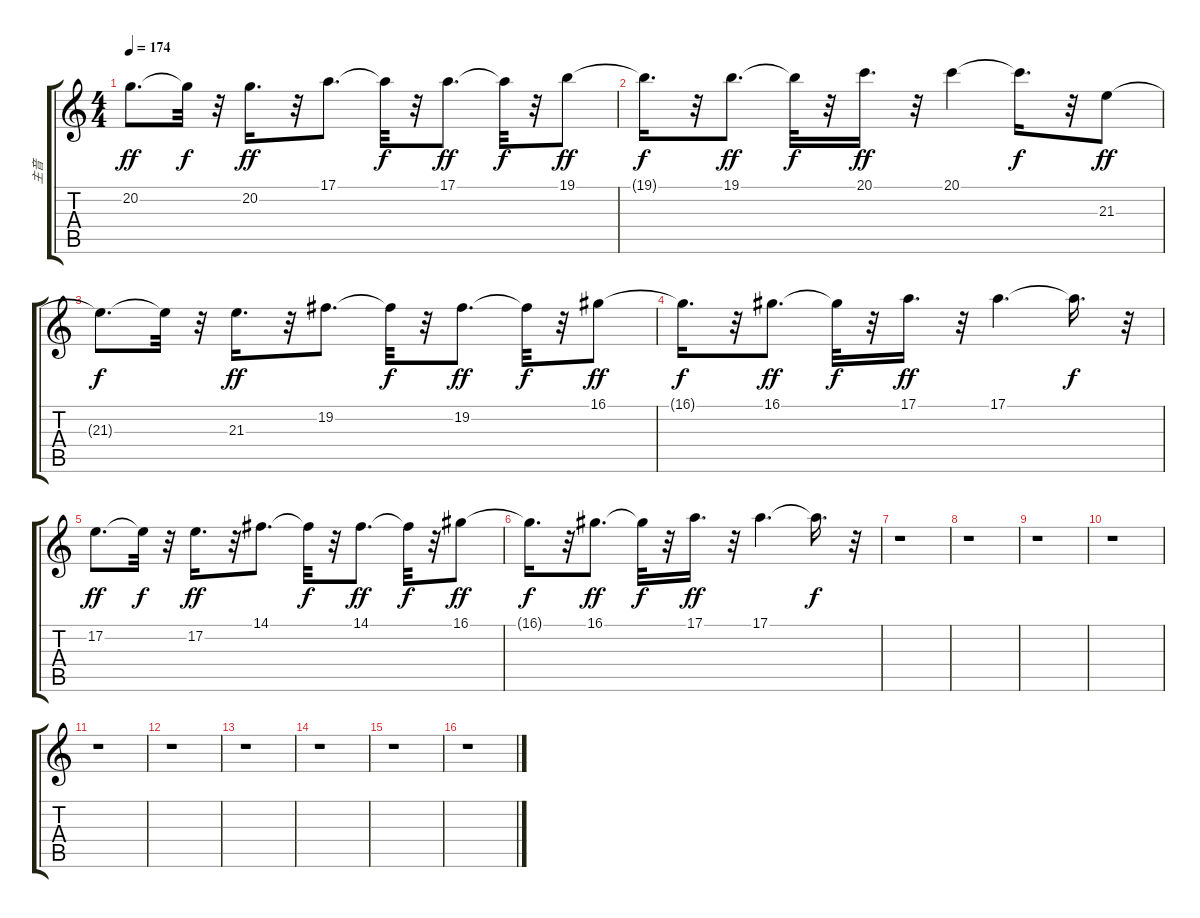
\track ("主音" "主音") {instrument pad3polysynth}
\staff {score tabs}
\tuning (E4 B3 G3 D3 A2 E2) {hide}
\ts (4 4)
\tempo 174
\clef g2
\ks c
20.2.8{d dy ff} 20.2{t}.32{dy f} r.32 20.2.16{d dy ff} r.32 17.1.8{d} 17.1{t}.32{dy f} r.32 17.1.8{d dy ff} 17.1{t}.32{dy f} r.32 19.1.8{dy ff} |
19.1{t}.16{d dy f} r.32 19.1.8{d dy ff} 19.1{t}.32{dy f} r.32 20.1.16{d dy ff} r.32 20.1.4 20.1{t}.16{d dy f} r.32 21.3.8{dy ff} |
21.3{t}.8{d dy f} 21.3{t}.32 r.32 21.3.16{d dy ff} r.32 19.2.8{d} 19.2{t}.32{dy f} r.32 19.2.8{d dy ff} 19.2{t}.32{dy f} r.32 16.1.8{dy ff} |
16.1{t}.16{d dy f} r.32 16.1.8{d dy ff} 16.1{t}.32{dy f} r.32 17.1.16{d dy ff} r.32 17.1.4{d} 17.1{t}.16{d dy f} r.32 |
17.2.8{d dy ff} 17.2{t}.32{dy f} r.32 17.2.16{d dy ff} r.32 14.1.8{d} 14.1{t}.32{dy f} r.32 14.1.8{d dy ff} 14.1{t}.32{dy f} r.32 16.1.8{dy ff} |
16.1{t}.16{d dy f} r.32 16.1.8{d dy ff} 16.1{t}.32{dy f} r.32 17.1.16{d dy ff} r.32 17.1.4{d} 17.1{t}.16{d dy f} r.32 |
r.1 |
r.1 |
r.1 |
r.1 |
r.1 |
r.1 |
r.1 |
r.1 |
r.1 |
r.1
